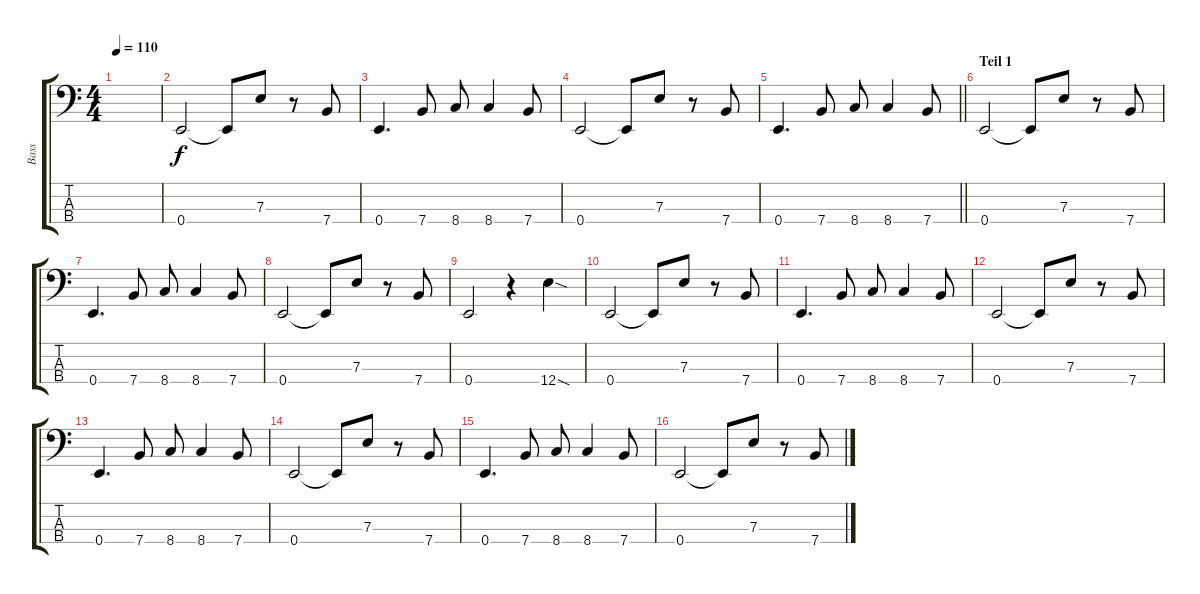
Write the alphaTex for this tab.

\track ("Bass" "Bass") {instrument electricbassfinger}
\staff {score tabs}
\tuning (G2 D2 A1 E1) {hide}
\ts (4 4)
\tempo 110
\clef f4
\ks c
|
0.4.2 0.4{t}.8 7.3.8 r.8 7.4.8 |
0.4.4{d} 7.4.8 8.4.8 8.4.4 7.4.8 |
0.4.2 0.4{t}.8 7.3.8 r.8 7.4.8 |
\barLineRight lightlight
0.4.4{d} 7.4.8 8.4.8 8.4.4 7.4.8 |
\section ("" "Teil 1")
0.4.2 0.4{t}.8 7.3.8 r.8 7.4.8 |
0.4.4{d} 7.4.8 8.4.8 8.4.4 7.4.8 |
0.4.2 0.4{t}.8 7.3.8 r.8 7.4.8 |
0.4.2 r.4 12.4{sod}.4 |
0.4.2 0.4{t}.8 7.3.8 r.8 7.4.8 |
0.4.4{d} 7.4.8 8.4.8 8.4.4 7.4.8 |
0.4.2 0.4{t}.8 7.3.8 r.8 7.4.8 |
0.4.4{d} 7.4.8 8.4.8 8.4.4 7.4.8 |
0.4.2 0.4{t}.8 7.3.8 r.8 7.4.8 |
0.4.4{d} 7.4.8 8.4.8 8.4.4 7.4.8 |
0.4.2 0.4{t}.8 7.3.8 r.8 7.4.8
